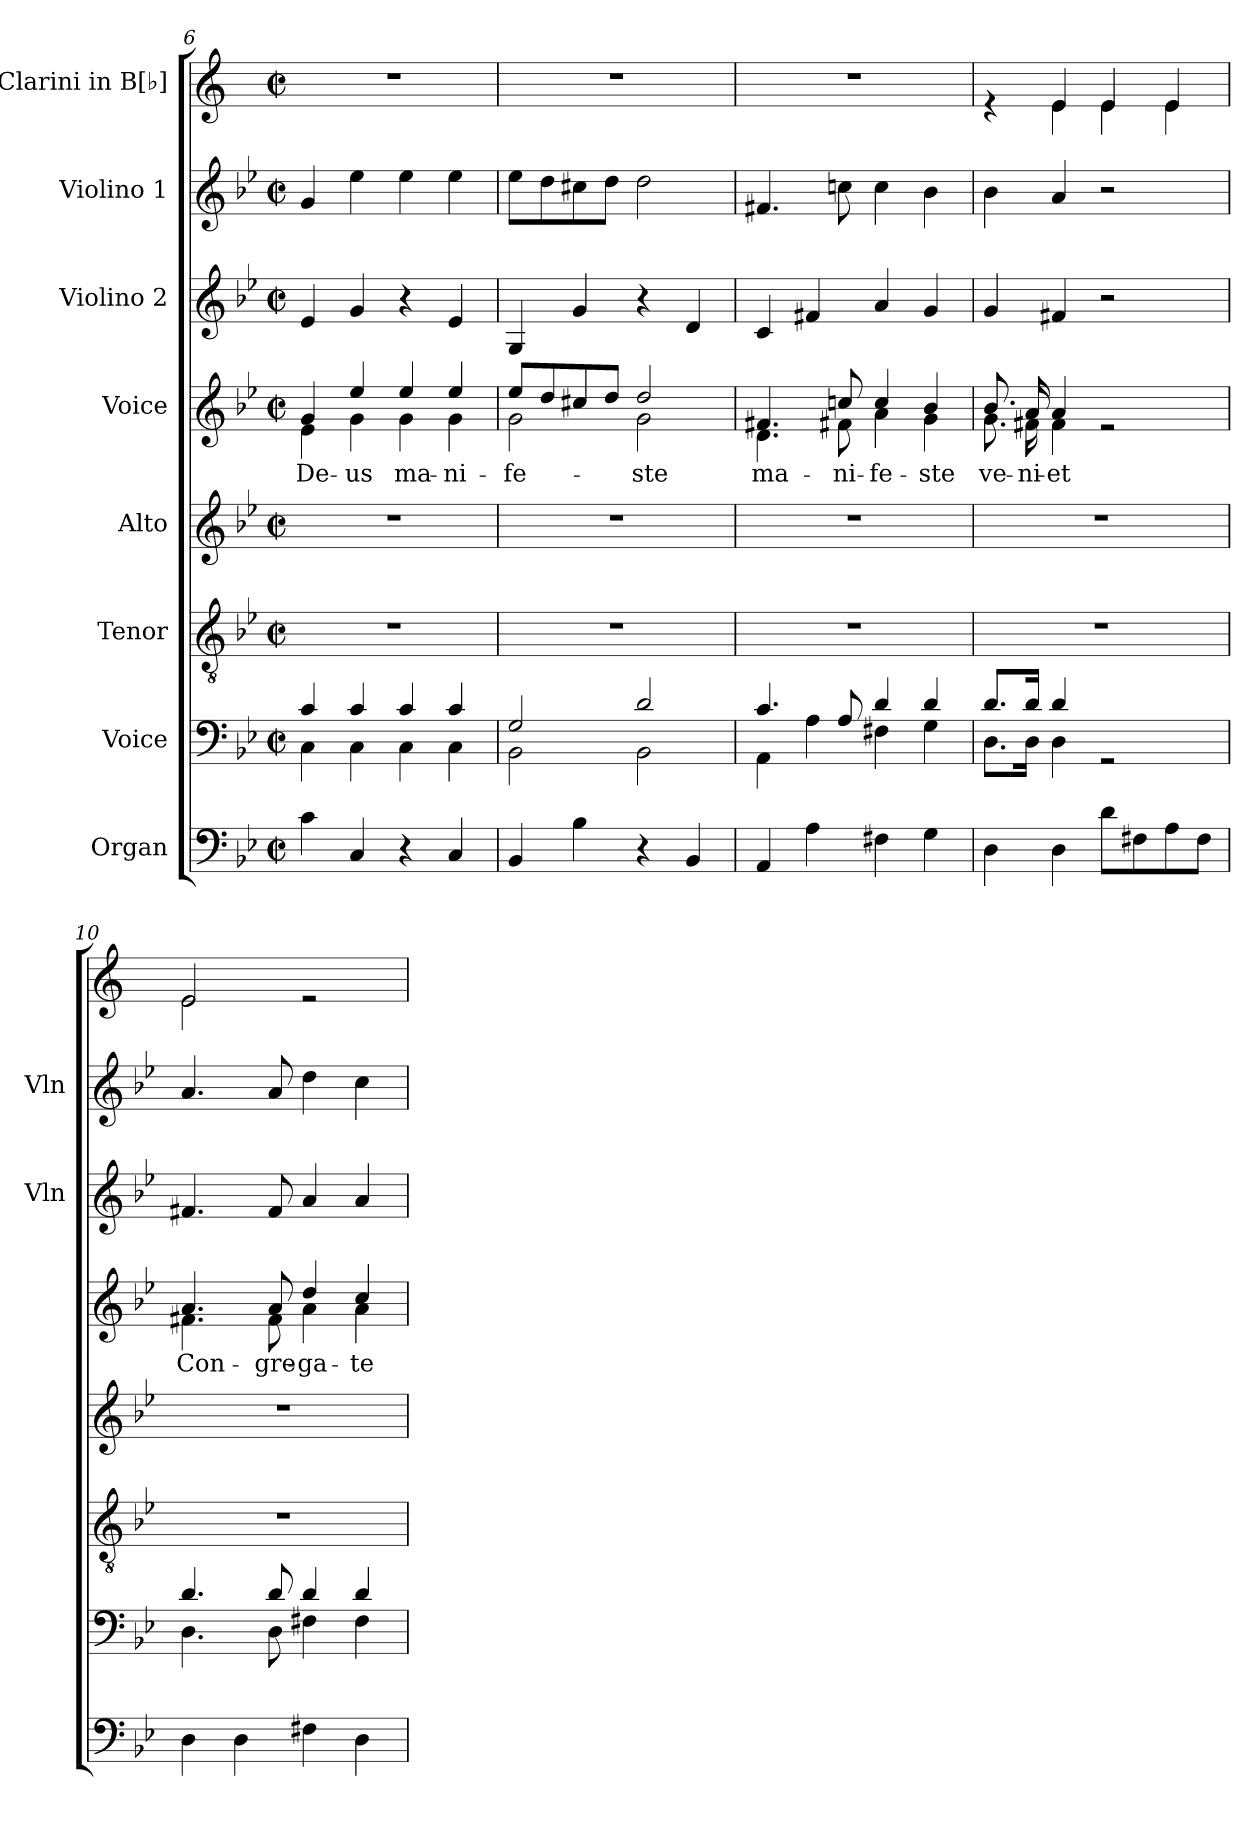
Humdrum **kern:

**kern	**kern	**kern	**kern	**kern	**text	**kern	**kern	**kern
*part8	*part7	*part6	*part5	*part4	*part4	*part3	*part2	*part1
*staff8	*staff7	*staff6	*staff5	*staff4	*staff4	*staff3	*staff2	*staff1
*I"Organ	*I"Voice	*I"Tenor	*I"Alto	*I"Voice	*	*I"Violino 2	*I"Violino 1	*I"Clarini in B[♭]
*	*	*	*	*	*	*I'Vln	*I'Vln	*
*clefF4	*clefF4	*clefGv2	*clefG2	*clefG2	*	*clefG2	*clefG2	*clefG2
*	*	*	*	*	*	*	*	*ITrd1c2
*k[b-e-]	*k[b-e-]	*k[b-e-]	*k[b-e-]	*k[b-e-]	*	*k[b-e-]	*k[b-e-]	*k[b-e-]
*M2/2	*M2/2	*M2/2	*M2/2	*M2/2	*	*M2/2	*M2/2	*M2/2
*met(c|)	*met(c|)	*met(c|)	*met(c|)	*met(c|)	*	*met(c|)	*met(c|)	*met(c|)
=6	=6	=6	=6	=6	=6	=6	=6	=6
*	*^	*	*	*	*	*	*	*
!	!	!	!	!	!	!LO:LY:b	!	!	!
*	*	*	*	*	*^	*	*	*	*
4c\	4c/	4C\	1r	1r	4g/	4e-\	De-	4e-/	4g/	1r
!	!	!	!	!	!	!	!LO:LY:b	!	!	!
4C/	4c/	4C\	.	.	4ee-/	4g\	-us	4g/	4ee-\	.
!	!	!	!	!	!	!	!LO:LY:b	!	!	!
4r	4c/	4C\	.	.	4ee-/	4g\	ma-	4r	4ee-\	.
!	!	!	!	!	!	!	!LO:LY:b	!	!	!
4C/	4c/	4C\	.	.	4ee-/	4g\	-ni-	4e-/	4ee-\	.
!!LO:LB:g=z
=7	=7	=7	=7	=7	=7	=7	=7	=7	=7	=7
!	!	!	!	!	!	!	!LO:LY:b	!	!	!
4BB-/	2G/	2BB-\	1r	1r	8ee-/L	2g\	-fe-	4G/	8ee-\L	1r
.	.	.	.	.	8dd/	.	.	.	8dd\	.
4B-\	.	.	.	.	8cc#X/	.	.	4g/	8cc#X\	.
.	.	.	.	.	8dd/J	.	.	.	8dd\J	.
!	!	!	!	!	!	!	!LO:LY:b	!	!	!
4r	2d/	2BB-\	.	.	2dd/	2g\	-ste	4r	2dd\	.
4BB-/	.	.	.	.	.	.	.	4d/	.	.
=8	=8	=8	=8	=8	=8	=8	=8	=8	=8	=8
!	!	!	!	!	!	!	!LO:LY:b	!	!	!
4AA/	4.c/	4AA\	1r	1r	4.f#X/	4.d\	ma-	4c/	4.f#X/	1r
4A\	.	4A\	.	.	.	.	.	4f#X/	.	.
!	!	!	!	!	!	!	!LO:LY:b	!	!	!
.	8A/	.	.	.	8ccn/	8f#X\	-ni-	.	8ccn\	.
!	!	!	!	!	!	!	!LO:LY:b	!	!	!
4F#X\	4d/	4F#X\	.	.	4cc/	4a\	-fe-	4a/	4cc\	.
!	!	!	!	!	!	!	!LO:LY:b	!	!	!
4G\	4d/	4G\	.	.	4b-/	4g\	-ste	4g/	4b-\	.
=9	=9	=9	=9	=9	=9	=9	=9	=9	=9	=9
!	!	!	!	!	!	!	!LO:LY:b	!	!	!
*	*	*	*	*	*	*	*	*	*	*^
4D\	8.d/L	8.D\L	1r	1r	8.b-/	8.g\	ve-	4g/	4b-\	4re	4ryy
!	!	!	!	!	!	!	!LO:LY:b	!	!	!	!
.	16d/Jk	16D\Jk	.	.	16a/	16f#X\	-ni-	.	.	.	.
!	!	!	!	!	!	!	!LO:LY:b	!	!	!	!
4D\	4d/	4D\	.	.	4a/	4f#\	-et	4f#X/	4a/	4d/	4d\
8d\L	2rGG	2ryy	.	.	2re	2ryy	.	2r	2r	4d/	4d\
8F#X\	.	.	.	.	.	.	.	.	.	.	.
8A\	.	.	.	.	.	.	.	.	.	4d/	4d\
8F#\J	.	.	.	.	.	.	.	.	.	.	.
=10	=10	=10	=10	=10	=10	=10	=10	=10	=10	=10	=10
!	!	!	!	!	!	!	!LO:LY:b	!	!	!	!
4D\	4.d/	4.D\	1r	1r	4.a/	4.f#X\	Con-	4.f#X/	4.a/	2d/	2d\
4D\	.	.	.	.	.	.	.	.	.	.	.
!	!	!	!	!	!	!	!LO:LY:b	!	!	!	!
.	8d/	8D\	.	.	8a/	8f#\	-gre-	8f#/	8a/	.	.
!	!	!	!	!	!	!	!LO:LY:b	!	!	!	!
4F#X\	4d/	4F#X\	.	.	4dd/	4a\	-ga-	4a/	4dd\	2re	2ryy
!	!	!	!	!	!	!	!LO:LY:b	!	!	!	!
4D\	4d/	4F#\	.	.	4cc/	4a\	-te	4a/	4cc\	.	.
*	*v	*v	*	*	*v	*v	*	*	*	*v	*v
=	=	=	=	=	=	=	=	=
*-	*-	*-	*-	*-	*-	*-	*-	*-
